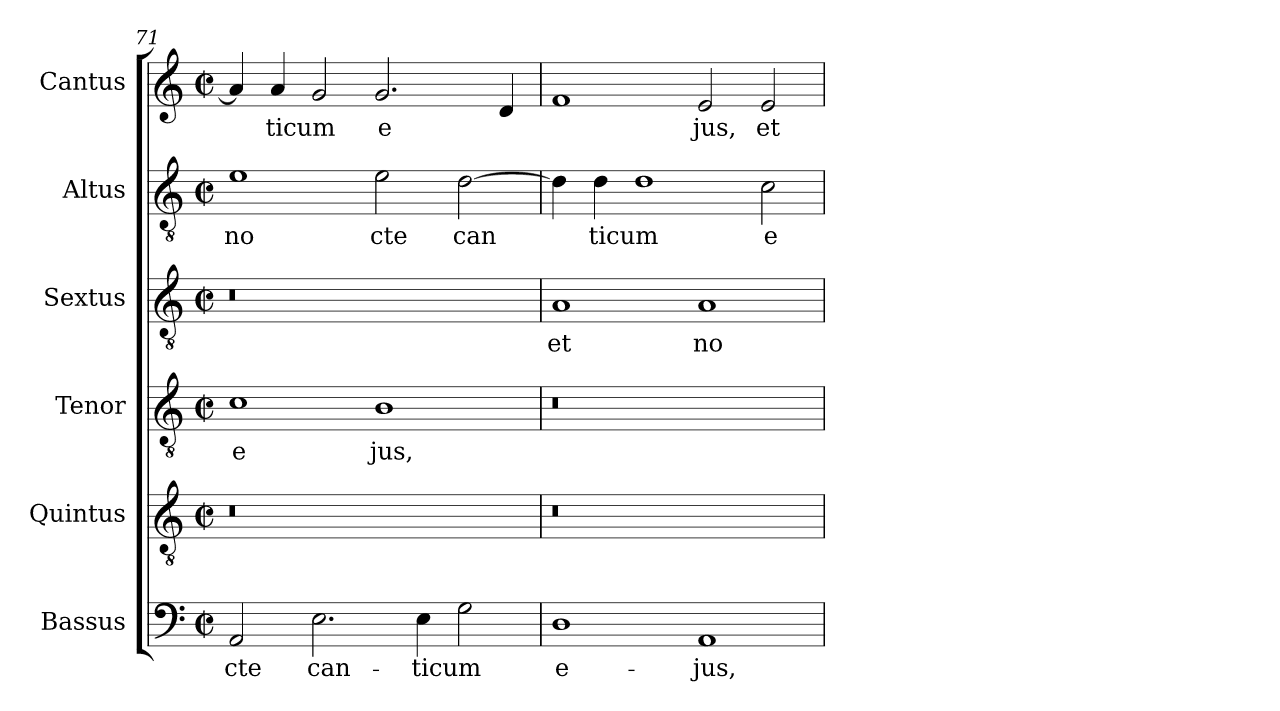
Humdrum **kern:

**kern	**text	**kern	**kern	**text	**kern	**text	**kern	**text	**kern	**text
*part6	*part6	*part5	*part4	*part4	*part3	*part3	*part2	*part2	*part1	*part1
*staff6	*staff6	*staff5	*staff4	*staff4	*staff3	*staff3	*staff2	*staff2	*staff1	*staff1
*I"Bassus	*	*I"Quintus	*I"Tenor	*	*I"Sextus	*	*I"Altus	*	*I"Cantus	*
*clefF4	*	*clefGv2	*clefGv2	*	*clefGv2	*	*clefGv2	*	*clefG2	*
*k[]	*	*k[]	*k[]	*	*k[]	*	*k[]	*	*k[]	*
*C:	*	*C:	*C:	*	*C:	*	*C:	*	*C:	*
*M2/2	*	*M2/2	*M2/2	*	*M2/2	*	*M2/2	*	*M2/2	*
*met(c|)	*	*met(c|)	*met(c|)	*	*met(c|)	*	*met(c|)	*	*met(c|)	*
=71	=71	=71	=71	=71	=71	=71	=71	=71	=71	=71
!	!LO:LY:b	!	!	!LO:LY:b:cj	!	!	!	!LO:LY:b:cj	!	!LO:LY:b
2AA/	-cte	0r	1c	e	0r	.	1e	no	4a/]	.
!	!	!	!	!	!	!	!	!	!	!LO:LY:b
.	.	.	.	.	.	.	.	.	4a/	ticum
!	!LO:LY:b	!	!	!	!	!	!	!	!	!LO:LY:b
2.E\	can-	.	.	.	.	.	.	.	2g/	.
!	!	!	!	!LO:LY:b:cj	!	!	!	!LO:LY:b:cj	!	!LO:LY:b
.	.	.	1B	jus,	.	.	2e\	cte	2.g/	e
!	!LO:LY:b	!	!	!	!	!	!	!	!	!
4E\	-ticum	.	.	.	.	.	.	.	.	.
!	!LO:LY:b	!	!	!	!	!	!	!LO:LY:b:cj	!	!
2G\	.	.	.	.	.	.	[>2d\	can	.	.
!	!	!	!	!	!	!	!	!	!	!LO:LY:b
.	.	.	.	.	.	.	.	.	4d/	.
=72	=72	=72	=72	=72	=72	=72	=72	=72	=72	=72
!	!LO:LY:b	!	!	!	!	!LO:LY:b:cj	!	!LO:LY:b:cj	!	!LO:LY:b
1D	e-	0r	0r	.	1A	et	4d\]	.	1f	.
!	!	!	!	!	!	!	!	!LO:LY:b:cj	!	!
.	.	.	.	.	.	.	4d\	ticum	.	.
!	!	!	!	!	!	!	!	!LO:LY:b:cj	!	!
.	.	.	.	.	.	.	1d	.	.	.
!	!LO:LY:b	!	!	!	!	!LO:LY:b:cj	!	!	!	!LO:LY:b
1AA	-jus,	.	.	.	1A	no-	.	.	2e/	jus,
!	!	!	!	!	!	!	!	!LO:LY:b:cj	!	!LO:LY:b
.	.	.	.	.	.	.	2c\	e	2e/	et
=	=	=	=	=	=	=	=	=	=	=
*-	*-	*-	*-	*-	*-	*-	*-	*-	*-	*-
